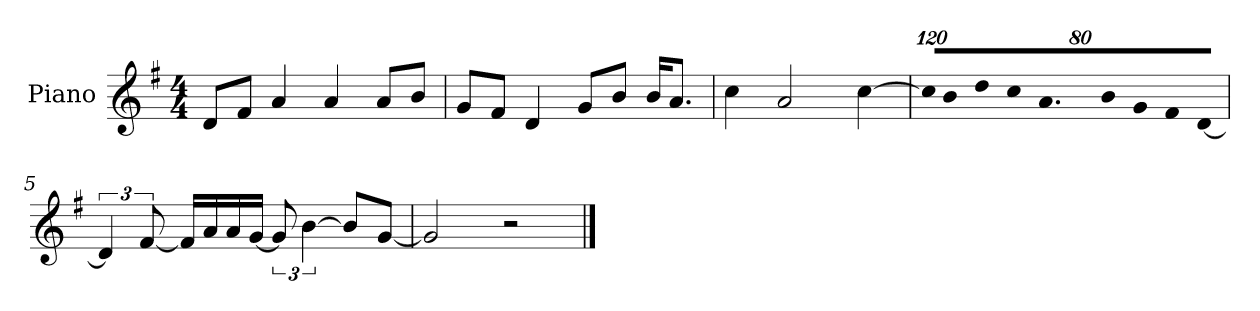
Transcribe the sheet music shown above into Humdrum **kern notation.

**kern
*part1
*staff1
*I"Piano
*I'P-no
*clefG2
*k[f#]
*M4/4
*MM90
=1
8d/L
8f#/J
4a/
4a/
8a/L
8b/J
=2
8g/L
8f#/J
4d/
8g/L
8b/J
16b/KL
8.a/J
=3
4cc\
2a/
[4cc\
=4
*Xbrackettup
!LO:N:vis=16
1920%107cc/KL]
!LO:N:vis=8
640%71b/
!LO:N:vis=8
640%71dd/
!LO:N:vis=8
640%71cc/
9.a/
!LO:N:vis=8
640%71b/
!LO:N:vis=8
640%71g/
!LO:N:vis=8
640%71f#/
!LO:N:vis=8
[640%71d/J
=5
*brackettup
6d/]
[12f#/
16f#/LL]
16a/
16a/
[16g/JJ
12g/]
[6b\
8b/L]
[8g/J
!!LO:LB:g=z
=6
2g/]
2r
==
*-
